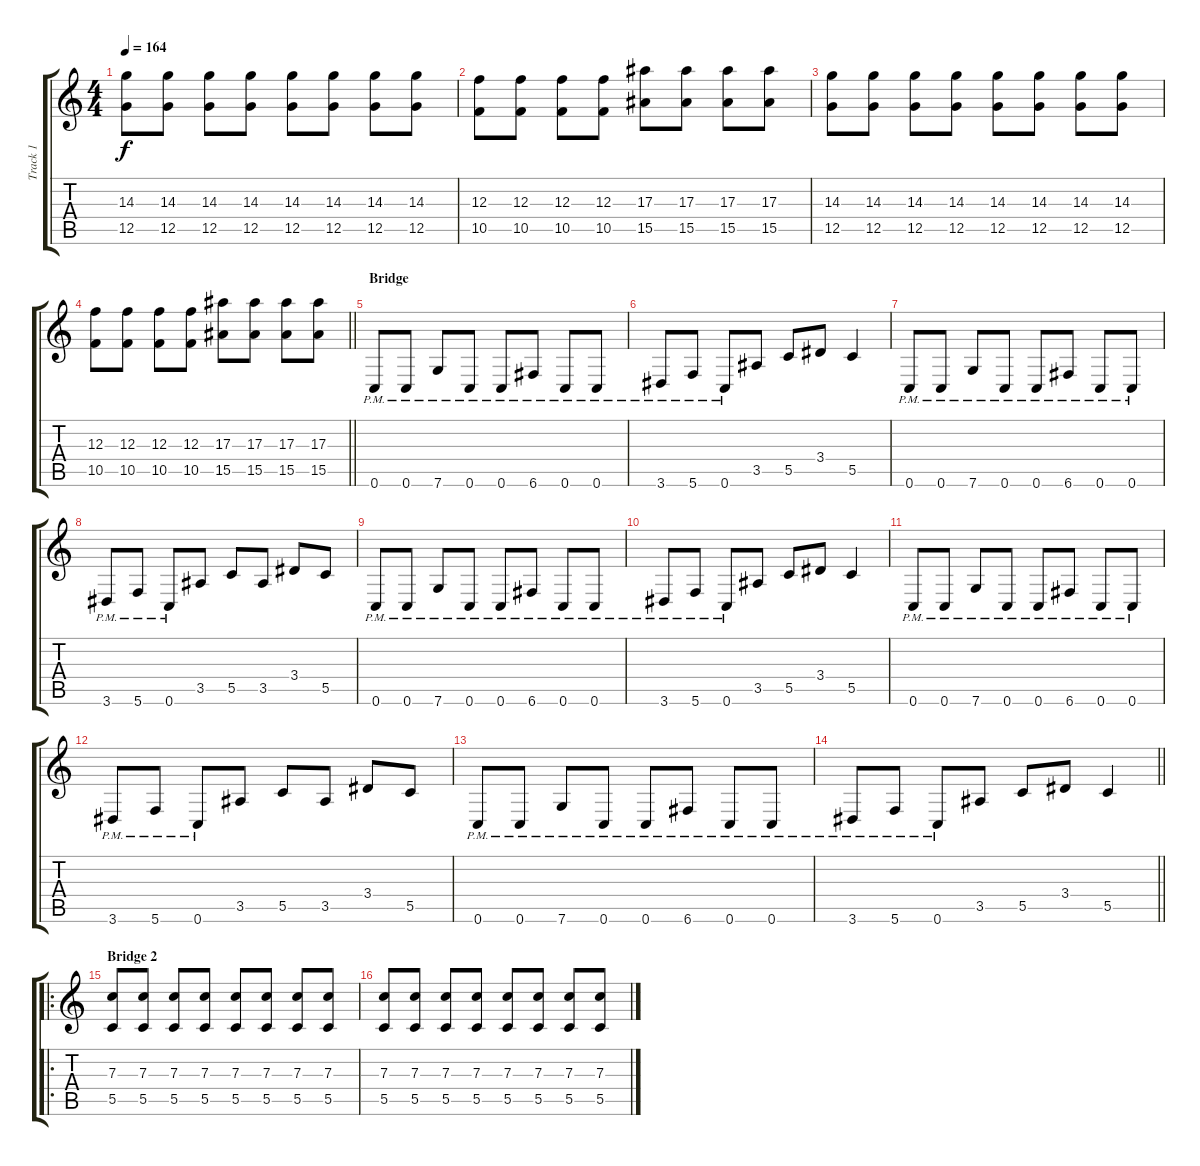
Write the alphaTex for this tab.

\track ("Track 1" "Track 1") {instrument distortionguitar}
\staff {score tabs}
\tuning (D4 A3 F3 C3 G2 C2) {hide}
\ts (4 4)
\tempo 164
\clef g2
\ks c
(14.3 12.5).8{dy f} (14.3 12.5).8 (14.3 12.5).8 (14.3 12.5).8 (14.3 12.5).8 (14.3 12.5).8 (14.3 12.5).8 (14.3 12.5).8 |
(12.3 10.5).8 (12.3 10.5).8 (12.3 10.5).8 (12.3 10.5).8 (17.3 15.5).8 (17.3 15.5).8 (17.3 15.5).8 (17.3 15.5).8 |
(14.3 12.5).8 (14.3 12.5).8 (14.3 12.5).8 (14.3 12.5).8 (14.3 12.5).8 (14.3 12.5).8 (14.3 12.5).8 (14.3 12.5).8 |
\barLineRight lightlight
(12.3 10.5).8 (12.3 10.5).8 (12.3 10.5).8 (12.3 10.5).8 (17.3 15.5).8 (17.3 15.5).8 (17.3 15.5).8 (17.3 15.5).8 |
\section ("" "Bridge")
0.6{pm}.8 0.6{pm}.8 7.6{pm}.8 0.6{pm}.8 0.6{pm}.8 6.6{pm}.8 0.6{pm}.8 0.6{pm}.8 |
3.6{pm}.8 5.6{pm}.8 0.6{pm}.8 3.5.8 5.5.8 3.4.8 5.5.4 |
0.6{pm}.8 0.6{pm}.8 7.6{pm}.8 0.6{pm}.8 0.6{pm}.8 6.6{pm}.8 0.6{pm}.8 0.6{pm}.8 |
3.6{pm}.8 5.6{pm}.8 0.6{pm}.8 3.5.8 5.5.8 3.5.8 3.4.8 5.5.8 |
0.6{pm}.8 0.6{pm}.8 7.6{pm}.8 0.6{pm}.8 0.6{pm}.8 6.6{pm}.8 0.6{pm}.8 0.6{pm}.8 |
3.6{pm}.8 5.6{pm}.8 0.6{pm}.8 3.5.8 5.5.8 3.4.8 5.5.4 |
0.6{pm}.8 0.6{pm}.8 7.6{pm}.8 0.6{pm}.8 0.6{pm}.8 6.6{pm}.8 0.6{pm}.8 0.6{pm}.8 |
3.6{pm}.8 5.6{pm}.8 0.6{pm}.8 3.5.8 5.5.8 3.5.8 3.4.8 5.5.8 |
0.6{pm}.8 0.6{pm}.8 7.6{pm}.8 0.6{pm}.8 0.6{pm}.8 6.6{pm}.8 0.6{pm}.8 0.6{pm}.8 |
\barLineRight lightlight
3.6{pm}.8 5.6{pm}.8 0.6{pm}.8 3.5.8 5.5.8 3.4.8 5.5.4 |
\ro
\section ("" "Bridge 2")
(7.3 5.5).8 (7.3 5.5).8 (7.3 5.5).8 (7.3 5.5).8 (7.3 5.5).8 (7.3 5.5).8 (7.3 5.5).8 (7.3 5.5).8 |
(7.3 5.5).8 (7.3 5.5).8 (7.3 5.5).8 (7.3 5.5).8 (7.3 5.5).8 (7.3 5.5).8 (7.3 5.5).8 (7.3 5.5).8
